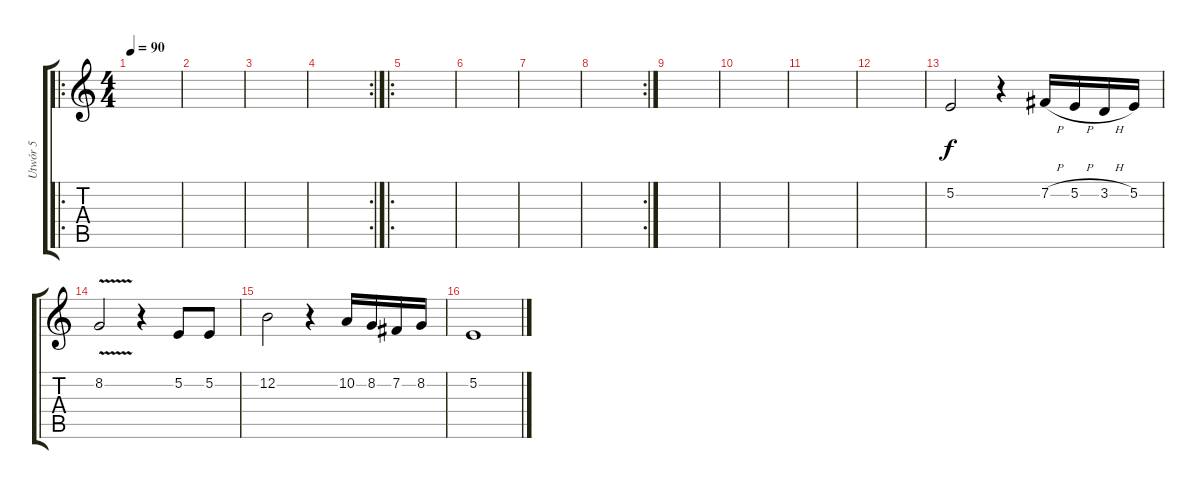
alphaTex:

\track ("Utwór 5" "Utwór 5") {instrument rockorgan}
\staff {score tabs}
\tuning (E4 B3 G3 D3 A2 E2) {hide}
\ro
\ts (4 4)
\tempo 90
\clef g2
\ks c
|
|
|
\rc 2
|
\ro
|
|
|
\rc 2
|
|
|
|
|
5.2.2 r.4 7.2{h}.16 5.2{h}.16 3.2{h}.16 5.2.16 |
8.2{v}.2 r.4 5.2.8 5.2.8 |
12.2.2 r.4 10.2.16 8.2.16 7.2.16 8.2.16 |
5.2.1
